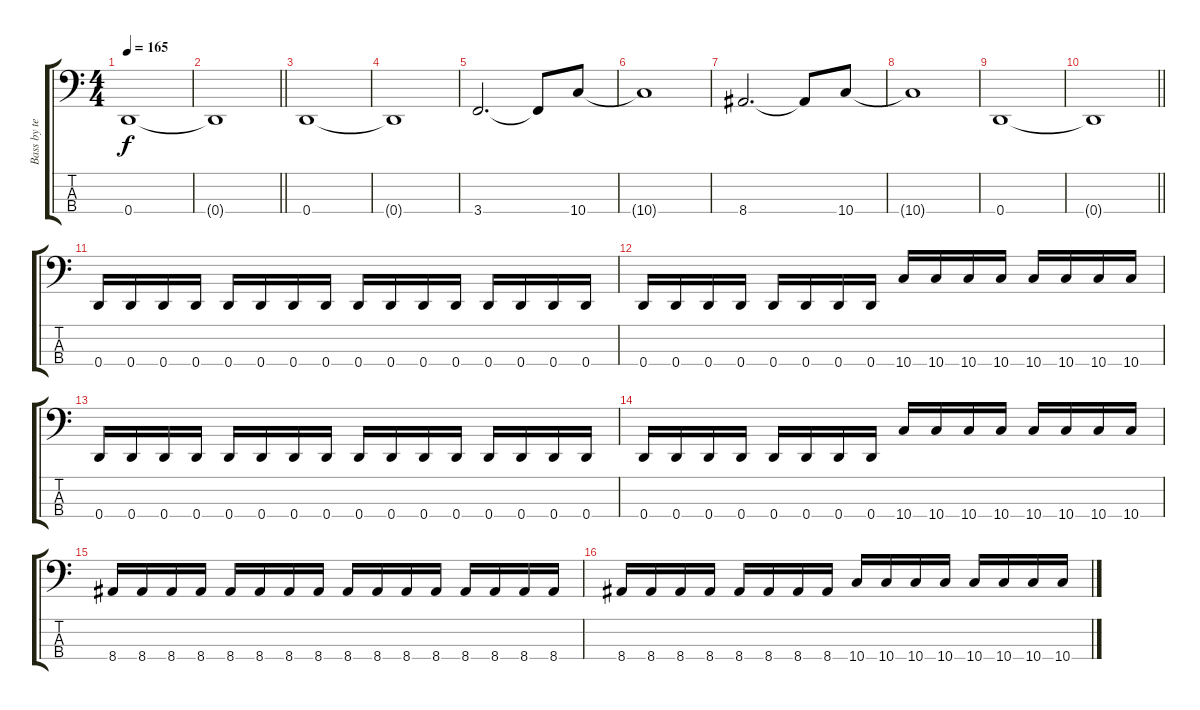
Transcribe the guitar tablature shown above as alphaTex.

\track ("Bass by terryn0" "Bass by te") {instrument electricbasspick}
\staff {score tabs}
\tuning (G2 D2 A1 D1) {hide}
\ts (4 4)
\tempo 165
\clef f4
\ks c
0.4.1{dy f} |
\barLineRight lightlight
0.4{t}.1 |
0.4.1 |
0.4{t}.1 |
3.4.2{d} 3.4{t}.8 10.4.8 |
10.4{t}.1 |
8.4.2{d} 8.4{t}.8 10.4.8 |
10.4{t}.1 |
0.4.1 |
\barLineRight lightlight
0.4{t}.1 |
0.4.16 0.4.16 0.4.16 0.4.16 0.4.16 0.4.16 0.4.16 0.4.16 0.4.16 0.4.16 0.4.16 0.4.16 0.4.16 0.4.16 0.4.16 0.4.16 |
0.4.16 0.4.16 0.4.16 0.4.16 0.4.16 0.4.16 0.4.16 0.4.16 10.4.16 10.4.16 10.4.16 10.4.16 10.4.16 10.4.16 10.4.16 10.4.16 |
0.4.16 0.4.16 0.4.16 0.4.16 0.4.16 0.4.16 0.4.16 0.4.16 0.4.16 0.4.16 0.4.16 0.4.16 0.4.16 0.4.16 0.4.16 0.4.16 |
0.4.16 0.4.16 0.4.16 0.4.16 0.4.16 0.4.16 0.4.16 0.4.16 10.4.16 10.4.16 10.4.16 10.4.16 10.4.16 10.4.16 10.4.16 10.4.16 |
8.4.16 8.4.16 8.4.16 8.4.16 8.4.16 8.4.16 8.4.16 8.4.16 8.4.16 8.4.16 8.4.16 8.4.16 8.4.16 8.4.16 8.4.16 8.4.16 |
8.4.16 8.4.16 8.4.16 8.4.16 8.4.16 8.4.16 8.4.16 8.4.16 10.4.16 10.4.16 10.4.16 10.4.16 10.4.16 10.4.16 10.4.16 10.4.16
